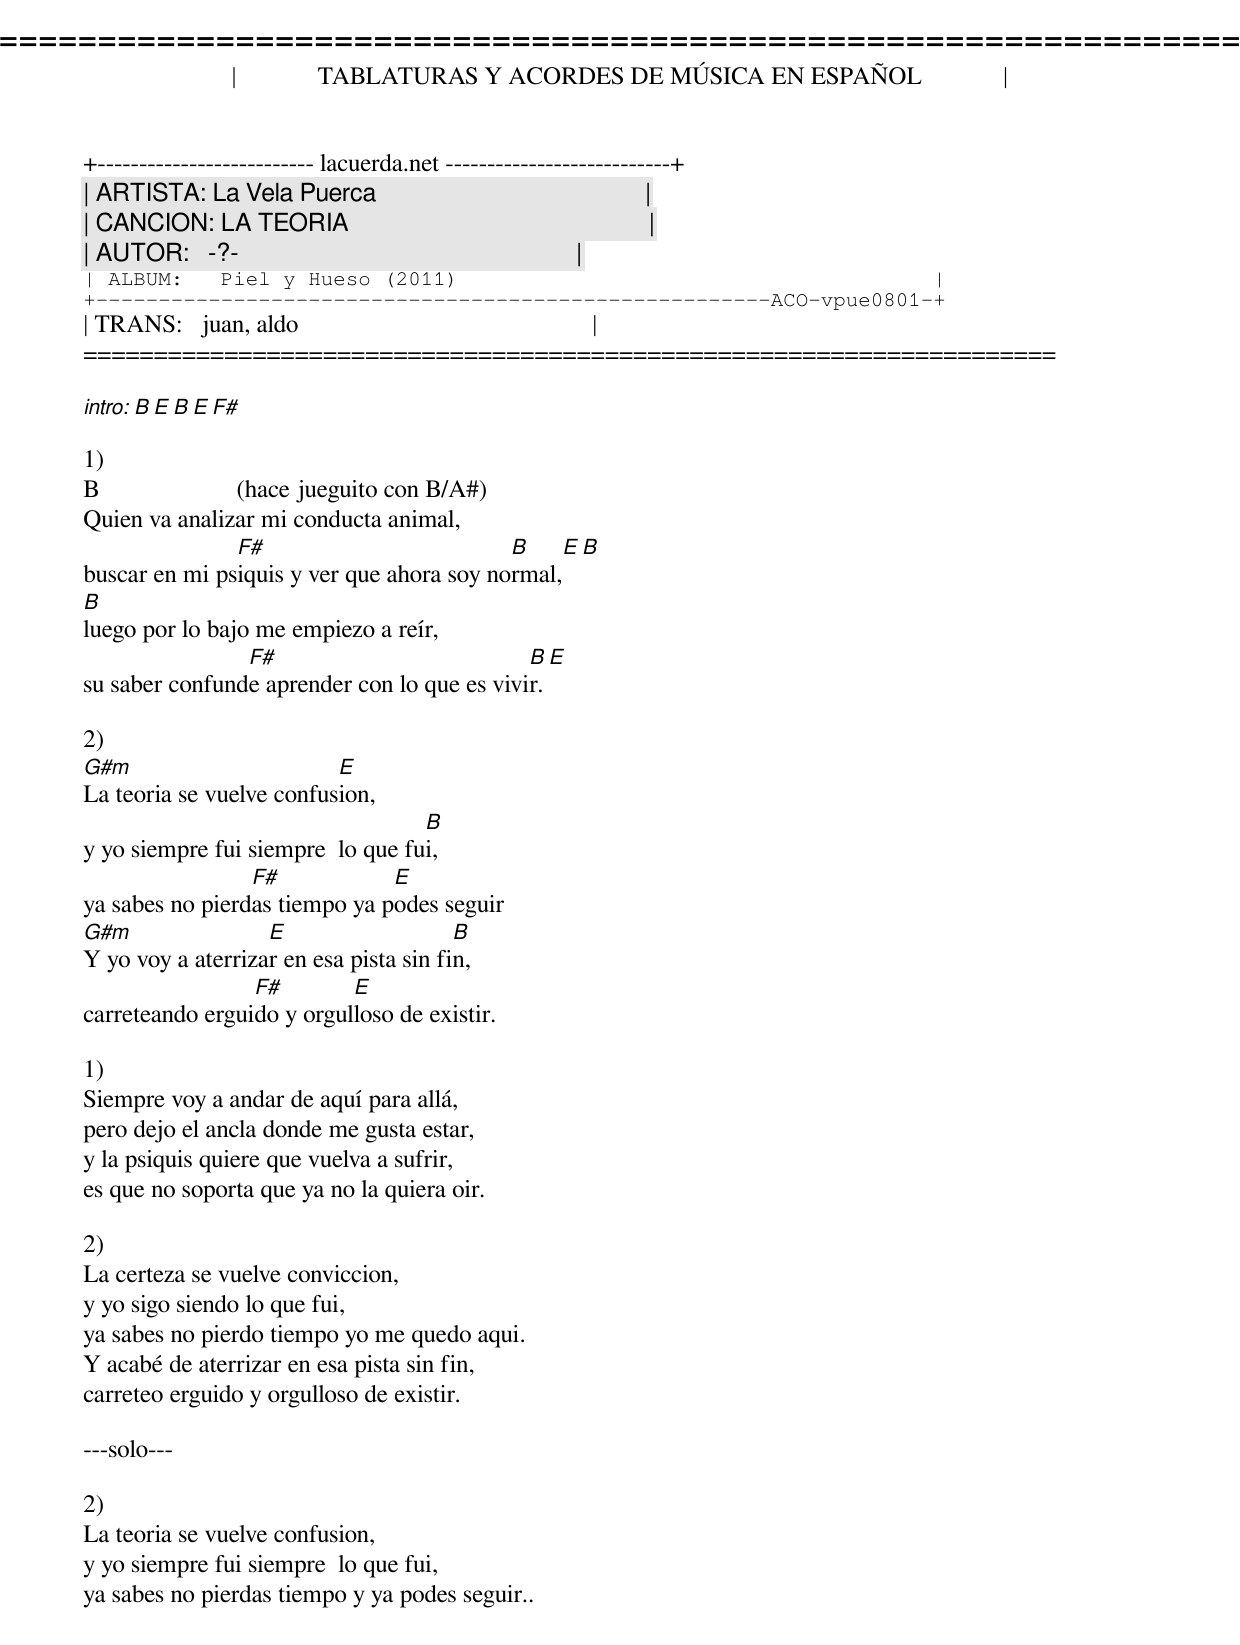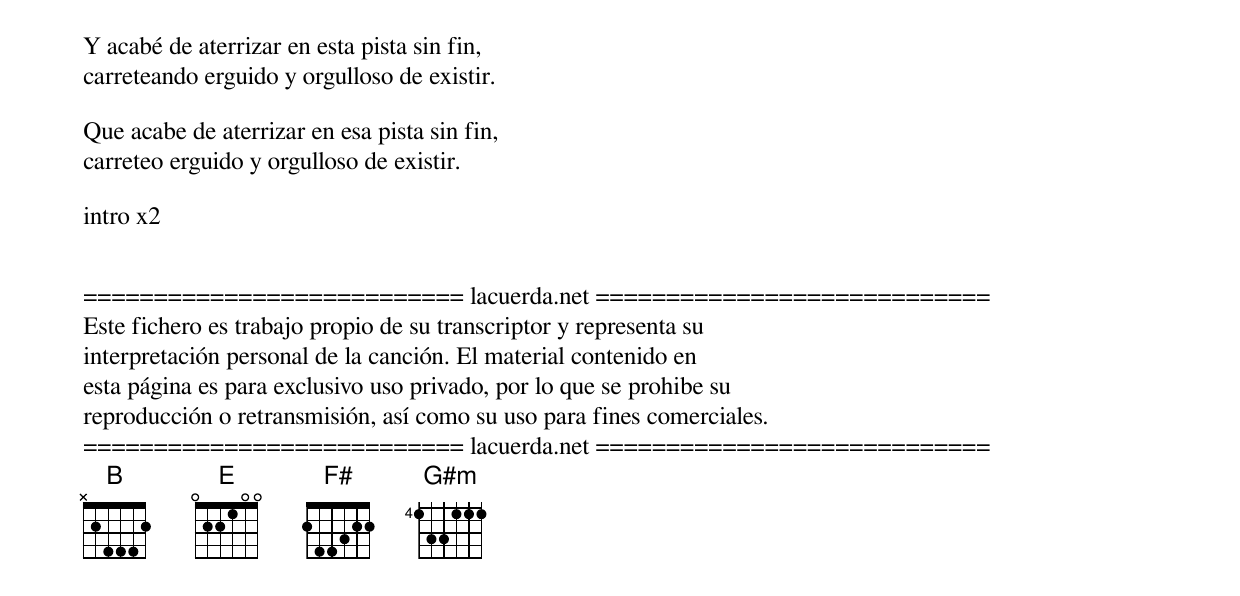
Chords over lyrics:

=====================================================================
|             TABLATURAS Y ACORDES DE MÚSICA EN ESPAÑOL             |
+-------------------------- lacuerda.net ---------------------------+
| ARTISTA: La Vela Puerca                                           |
| CANCION: LA TEORIA                                                |
| AUTOR:   -?-                                                      |
| ALBUM:   Piel y Hueso (2011)                                      |
+------------------------------------------------------ACO-vpue0801-+
| TRANS:   juan, aldo                                               |
=====================================================================

intro: B E B E F#

1)
B                      (hace jueguito con B/A#)
Quien va analizar mi conducta animal,
               F#                          B     E B
buscar en mi psiquis y ver que ahora soy normal,
B
luego por lo bajo me empiezo a reír,
                F#                           B   E
su saber confunde aprender con lo que es vivir.

2)
G#m                       E
La teoria se vuelve confusion,
                                   B
y yo siempre fui siempre  lo que fui,
                 F#            E
ya sabes no pierdas tiempo ya podes seguir
G#m                E                    B
Y yo voy a aterrizar en esa pista sin fin,
                 F#        E
carreteando erguido y orgulloso de existir.

1)
Siempre voy a andar de aquí para allá,
pero dejo el ancla donde me gusta estar,
y la psiquis quiere que vuelva a sufrir,
es que no soporta que ya no la quiera oir.

2)
La certeza se vuelve conviccion,
y yo sigo siendo lo que fui,
ya sabes no pierdo tiempo yo me quedo aqui.
Y acabé de aterrizar en esa pista sin fin,
carreteo erguido y orgulloso de existir.

---solo---

2)
La teoria se vuelve confusion,
y yo siempre fui siempre  lo que fui,
ya sabes no pierdas tiempo y ya podes seguir..

Y acabé de aterrizar en esta pista sin fin,
carreteando erguido y orgulloso de existir.

Que acabe de aterrizar en esa pista sin fin,
carreteo erguido y orgulloso de existir.

intro x2


=========================== lacuerda.net ============================
Este fichero es trabajo propio de su transcriptor y representa su
interpretación personal de la canción. El material contenido en
esta página es para exclusivo uso privado, por lo que se prohibe su
reproducción o retransmisión, así como su uso para fines comerciales.
=========================== lacuerda.net ============================
